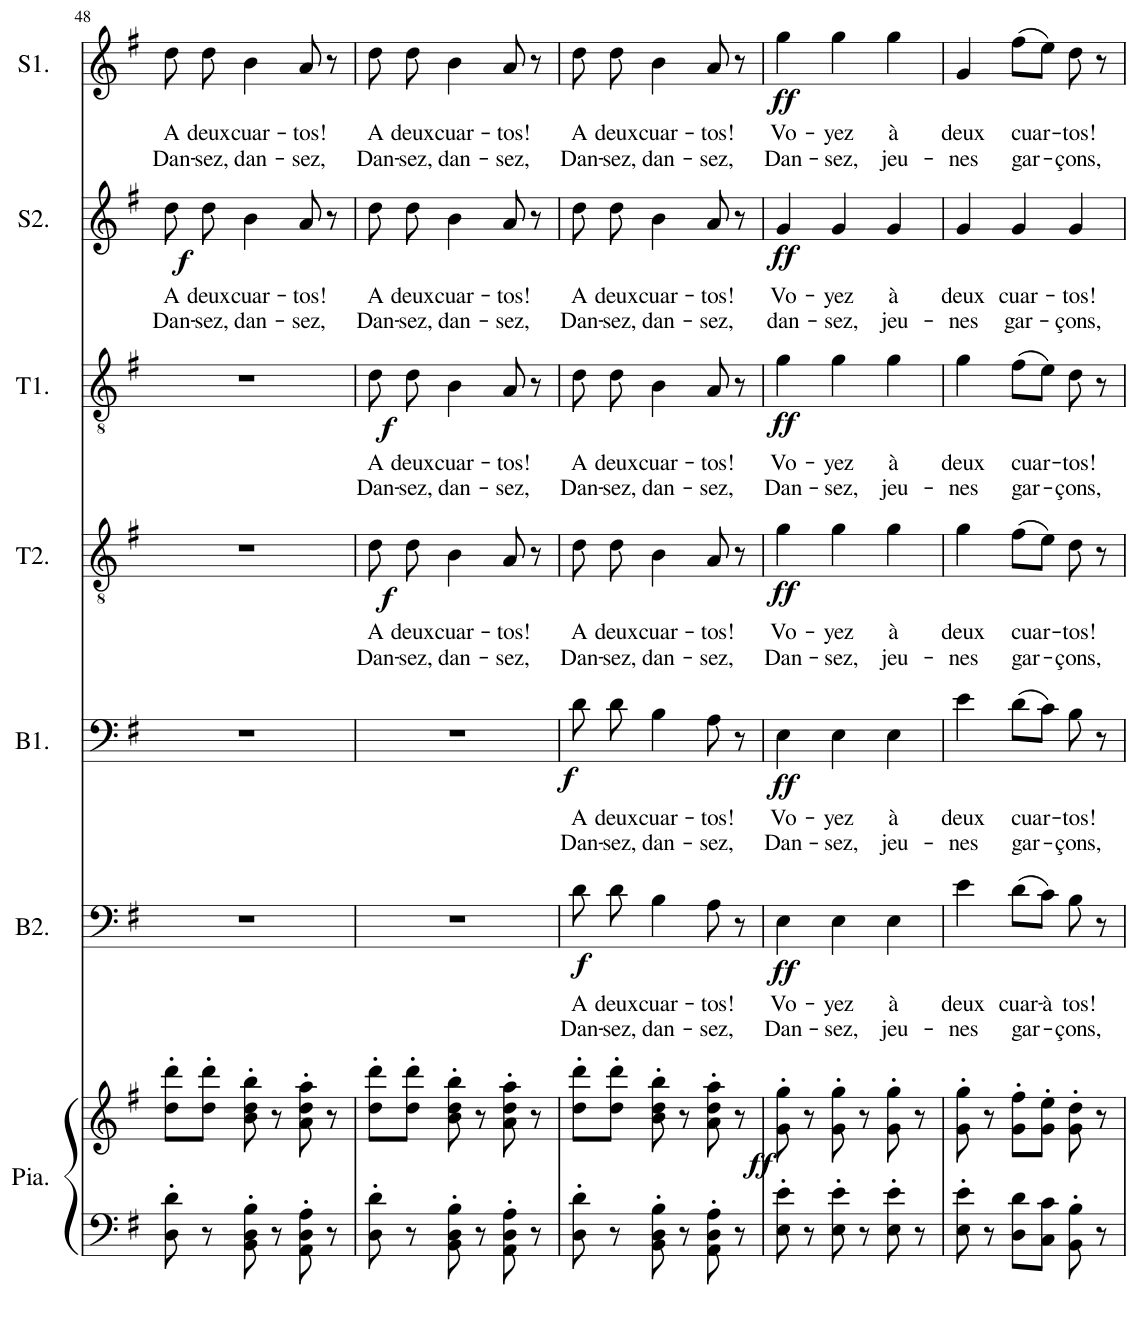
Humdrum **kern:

**kern	**kern	**dynam	**kern	**text	**text	**dynam	**kern	**text	**text	**dynam	**kern	**text	**text	**dynam	**kern	**text	**text	**dynam	**kern	**text	**text	**dynam	**kern	**text	**text	**dynam
*part7	*part7	*part7	*part6	*part6	*part6	*part6	*part5	*part5	*part5	*part5	*part4	*part4	*part4	*part4	*part3	*part3	*part3	*part3	*part2	*part2	*part2	*part2	*part1	*part1	*part1	*part1
*staff8	*staff7	*staff7/8	*staff6	*staff6	*staff6	*staff6	*staff5	*staff5	*staff5	*staff5	*staff4	*staff4	*staff4	*staff4	*staff3	*staff3	*staff3	*staff3	*staff2	*staff2	*staff2	*staff2	*staff1	*staff1	*staff1	*staff1
*I"Piano	*	*	*I"Basse 2	*	*	*	*I"Basse 1	*	*	*	*I"Ténor 2	*	*	*	*I"Ténor1	*	*	*	*I"Soprano 2	*	*	*	*I"Soprano 1	*	*	*
*I'Pia.	*	*	*I'B2.	*	*	*	*I'B1.	*	*	*	*I'T2.	*	*	*	*I'T1.	*	*	*	*I'S2.	*	*	*	*I'S1.	*	*	*
!!LO:PB:g=z
*clefF4	*clefG2	*	*clefF4	*	*	*	*clefF4	*	*	*	*clefGv2	*	*	*	*clefGv2	*	*	*	*clefG2	*	*	*	*clefG2	*	*	*
*k[f#]	*k[f#]	*	*k[f#]	*	*	*	*k[f#]	*	*	*	*k[f#]	*	*	*	*k[f#]	*	*	*	*k[f#]	*	*	*	*k[f#]	*	*	*
*M3/4	*M3/4	*	*M3/4	*	*	*	*M3/4	*	*	*	*M3/4	*	*	*	*M3/4	*	*	*	*M3/4	*	*	*	*M3/4	*	*	*
=48	=48	=48	=48	=48	=48	=48	=48	=48	=48	=48	=48	=48	=48	=48	=48	=48	=48	=48	=48	=48	=48	=48	=48	=48	=48	=48
!	!	!	!	!	!	!	!	!	!	!	!	!	!	!	!	!	!	!	!	!LO:LY:b	!LO:LY:b	!LO:DY:b	!	!LO:LY:b	!LO:LY:b	!
8D\' 8d\'	8dd\' 8ddd\'L	.	2.r	.	.	.	2.r	.	.	.	2.r	.	.	.	2.r	.	.	.	8dd\L	A	Dan-	f	8dd\	A	Dan-	.
!	!	!	!	!	!	!	!	!	!	!	!	!	!	!	!	!	!	!	!	!LO:LY:b	!LO:LY:b	!	!	!LO:LY:b	!LO:LY:b	!
8r	8dd\' 8ddd\'J	.	.	.	.	.	.	.	.	.	.	.	.	.	.	.	.	.	8dd\J	deux	-sez,	.	8dd\	deux	-sez,	.
!	!	!	!	!	!	!	!	!	!	!	!	!	!	!	!	!	!	!	!	!LO:LY:b	!LO:LY:b	!	!	!LO:LY:b	!LO:LY:b	!
8BB\' 8D\' 8B\'	8b\' 8dd\' 8bb\'	.	.	.	.	.	.	.	.	.	.	.	.	.	.	.	.	.	4b\	cuar-	dan-	.	4b\	cuar-	dan-	.
8r	8r	.	.	.	.	.	.	.	.	.	.	.	.	.	.	.	.	.	.	.	.	.	.	.	.	.
!	!	!	!	!	!	!	!	!	!	!	!	!	!	!	!	!	!	!	!	!LO:LY:b	!LO:LY:b	!	!	!LO:LY:b	!LO:LY:b	!
8AA\' 8D\' 8A\'	8a\' 8dd\' 8aa\'	.	.	.	.	.	.	.	.	.	.	.	.	.	.	.	.	.	8a/	-tos!	-sez,	.	8a/	-tos!	-sez,	.
8r	8r	.	.	.	.	.	.	.	.	.	.	.	.	.	.	.	.	.	8r	.	.	.	8r	.	.	.
=49	=49	=49	=49	=49	=49	=49	=49	=49	=49	=49	=49	=49	=49	=49	=49	=49	=49	=49	=49	=49	=49	=49	=49	=49	=49	=49
!	!	!	!	!	!	!	!	!	!	!	!	!LO:LY:b	!LO:LY:b	!LO:DY:b	!	!LO:LY:b	!LO:LY:b	!LO:DY:b	!	!LO:LY:b	!LO:LY:b	!	!	!LO:LY:b	!LO:LY:b	!
8D\' 8d\'	8dd\' 8ddd\'L	.	2.r	.	.	.	2.r	.	.	.	8d\	A	Dan-	f	8d\	A	Dan-	f	8dd\L	A	Dan-	.	8dd\	A	Dan-	.
!	!	!	!	!	!	!	!	!	!	!	!	!LO:LY:b	!LO:LY:b	!	!	!LO:LY:b	!LO:LY:b	!	!	!LO:LY:b	!LO:LY:b	!	!	!LO:LY:b	!LO:LY:b	!
8r	8dd\' 8ddd\'J	.	.	.	.	.	.	.	.	.	8d\	deux	-sez,	.	8d\	deux	-sez,	.	8dd\J	deux	-sez,	.	8dd\	deux	-sez,	.
!	!	!	!	!	!	!	!	!	!	!	!	!LO:LY:b	!LO:LY:b	!	!	!LO:LY:b	!LO:LY:b	!	!	!LO:LY:b	!LO:LY:b	!	!	!LO:LY:b	!LO:LY:b	!
8BB\' 8D\' 8B\'	8b\' 8dd\' 8bb\'	.	.	.	.	.	.	.	.	.	4B\	cuar-	dan-	.	4B\	cuar-	dan-	.	4b\	cuar-	dan-	.	4b\	cuar-	dan-	.
8r	8r	.	.	.	.	.	.	.	.	.	.	.	.	.	.	.	.	.	.	.	.	.	.	.	.	.
!	!	!	!	!	!	!	!	!	!	!	!	!LO:LY:b	!LO:LY:b	!	!	!LO:LY:b	!LO:LY:b	!	!	!LO:LY:b	!LO:LY:b	!	!	!LO:LY:b	!LO:LY:b	!
8AA\' 8D\' 8A\'	8a\' 8dd\' 8aa\'	.	.	.	.	.	.	.	.	.	8A/	-tos!	-sez,	.	8A/	-tos!	-sez,	.	8a/	-tos!	-sez,	.	8a/	-tos!	-sez,	.
8r	8r	.	.	.	.	.	.	.	.	.	8r	.	.	.	8r	.	.	.	8r	.	.	.	8r	.	.	.
=50	=50	=50	=50	=50	=50	=50	=50	=50	=50	=50	=50	=50	=50	=50	=50	=50	=50	=50	=50	=50	=50	=50	=50	=50	=50	=50
!	!	!	!	!LO:LY:b	!LO:LY:b	!LO:DY:b	!	!LO:LY:b	!LO:LY:b	!LO:DY:b	!	!LO:LY:b	!LO:LY:b	!	!	!LO:LY:b	!LO:LY:b	!	!	!LO:LY:b	!LO:LY:b	!	!	!LO:LY:b	!LO:LY:b	!
8D\' 8d\'	8dd\' 8ddd\'L	.	8d\	A	Dan-	f	8d\	A	Dan-	f	8d\	A	Dan-	.	8d\	A	Dan-	.	8dd\L	A	Dan-	.	8dd\	A	Dan-	.
!	!	!	!	!LO:LY:b	!LO:LY:b	!	!	!LO:LY:b	!LO:LY:b	!	!	!LO:LY:b	!LO:LY:b	!	!	!LO:LY:b	!LO:LY:b	!	!	!LO:LY:b	!LO:LY:b	!	!	!LO:LY:b	!LO:LY:b	!
8r	8dd\' 8ddd\'J	.	8d\	deux	-sez,	.	8d\	deux	-sez,	.	8d\	deux	-sez,	.	8d\	deux	-sez,	.	8dd\J	deux	-sez,	.	8dd\	deux	-sez,	.
!	!	!	!	!LO:LY:b	!LO:LY:b	!	!	!LO:LY:b	!LO:LY:b	!	!	!LO:LY:b	!LO:LY:b	!	!	!LO:LY:b	!LO:LY:b	!	!	!LO:LY:b	!LO:LY:b	!	!	!LO:LY:b	!LO:LY:b	!
8BB\' 8D\' 8B\'	8b\' 8dd\' 8bb\'	.	4B\	cuar-	dan-	.	4B\	cuar-	dan-	.	4B\	cuar-	dan-	.	4B\	cuar-	dan-	.	4b\	cuar-	dan-	.	4b\	cuar-	dan-	.
8r	8r	.	.	.	.	.	.	.	.	.	.	.	.	.	.	.	.	.	.	.	.	.	.	.	.	.
!	!	!	!	!LO:LY:b	!LO:LY:b	!	!	!LO:LY:b	!LO:LY:b	!	!	!LO:LY:b	!LO:LY:b	!	!	!LO:LY:b	!LO:LY:b	!	!	!LO:LY:b	!LO:LY:b	!	!	!LO:LY:b	!LO:LY:b	!
8AA\' 8D\' 8A\'	8a\' 8dd\' 8aa\'	.	8A\	-tos!	-sez,	.	8A\	-tos!	-sez,	.	8A/	-tos!	-sez,	.	8A/	-tos!	-sez,	.	8a/	-tos!	-sez,	.	8a/	-tos!	-sez,	.
8r	8r	.	8r	.	.	.	8r	.	.	.	8r	.	.	.	8r	.	.	.	8r	.	.	.	8r	.	.	.
=51	=51	=51	=51	=51	=51	=51	=51	=51	=51	=51	=51	=51	=51	=51	=51	=51	=51	=51	=51	=51	=51	=51	=51	=51	=51	=51
!	!	!LO:DY:b	!	!LO:LY:b	!LO:LY:b	!LO:DY:b	!	!LO:LY:b	!LO:LY:b	!LO:DY:b	!	!LO:LY:b	!LO:LY:b	!LO:DY:b	!	!LO:LY:b	!LO:LY:b	!LO:DY:b	!	!LO:LY:b	!LO:LY:b	!LO:DY:b	!	!LO:LY:b	!LO:LY:b	!LO:DY:b
8E\' 8e\'	8g\' 8gg\'	ff	4E\	Vo-	Dan-	ff	4E\	Vo-	Dan-	ff	4g\	Vo-	Dan-	ff	4g\	Vo-	Dan-	ff	4g/	Vo-	dan-	ff	4gg\	Vo-	Dan-	ff
8r	8r	.	.	.	.	.	.	.	.	.	.	.	.	.	.	.	.	.	.	.	.	.	.	.	.	.
!	!	!	!	!LO:LY:b	!LO:LY:b	!	!	!LO:LY:b	!LO:LY:b	!	!	!LO:LY:b	!LO:LY:b	!	!	!LO:LY:b	!LO:LY:b	!	!	!LO:LY:b	!LO:LY:b	!	!	!LO:LY:b	!LO:LY:b	!
8E\' 8e\'	8g\' 8gg\'	.	4E\	-yez	-sez,	.	4E\	-yez	-sez,	.	4g\	-yez	-sez,	.	4g\	-yez	-sez,	.	4g/	-yez	-sez,	.	4gg\	-yez	-sez,	.
8r	8r	.	.	.	.	.	.	.	.	.	.	.	.	.	.	.	.	.	.	.	.	.	.	.	.	.
!	!	!	!	!LO:LY:b	!LO:LY:b	!	!	!LO:LY:b	!LO:LY:b	!	!	!LO:LY:b	!LO:LY:b	!	!	!LO:LY:b	!LO:LY:b	!	!	!LO:LY:b	!LO:LY:b	!	!	!LO:LY:b	!LO:LY:b	!
8E\' 8e\'	8g\' 8gg\'	.	4E\	à	jeu-	.	4E\	à	jeu-	.	4g\	à	jeu-	.	4g\	à	jeu-	.	4g/	à	jeu-	.	4gg\	à	jeu-	.
8r	8r	.	.	.	.	.	.	.	.	.	.	.	.	.	.	.	.	.	.	.	.	.	.	.	.	.
=52	=52	=52	=52	=52	=52	=52	=52	=52	=52	=52	=52	=52	=52	=52	=52	=52	=52	=52	=52	=52	=52	=52	=52	=52	=52	=52
!	!	!	!	!LO:LY:b	!LO:LY:b	!	!	!LO:LY:b	!LO:LY:b	!	!	!LO:LY:b	!LO:LY:b	!	!	!LO:LY:b	!LO:LY:b	!	!	!LO:LY:b	!LO:LY:b	!	!	!LO:LY:b	!LO:LY:b	!
8E\' 8e\'	8g\' 8gg\'	.	4e\	deux	-nes	.	4e\	deux	-nes	.	4g\	deux	-nes	.	4g\	deux	-nes	.	4g/	deux	-nes	.	4g/	deux	-nes	.
8r	8r	.	.	.	.	.	.	.	.	.	.	.	.	.	.	.	.	.	.	.	.	.	.	.	.	.
!	!	!	!	!LO:LY:b	!LO:LY:b	!	!	!LO:LY:b	!LO:LY:b	!	!	!LO:LY:b	!LO:LY:b	!	!	!LO:LY:b	!LO:LY:b	!	!	!LO:LY:b	!LO:LY:b	!	!	!LO:LY:b	!LO:LY:b	!
8D\ 8d\L	8g\' 8ff#\'L	.	(8d\L	cuar-	gar-	.	(8d\L	cuar-	gar-	.	(8f#\L	cuar-	gar-	.	(8f#\L	cuar-	gar-	.	4g/	cuar-	gar-	.	(8ff#\L	cuar-	gar-	.
!	!	!	!	!LO:LY:b	!	!	!	!	!	!	!	!	!	!	!	!	!	!	!	!	!	!	!	!	!	!
8C\ 8c\J	8g\' 8ee\'J	.	8c\J)	à	.	.	8c\J)	.	.	.	8e\J)	.	.	.	8e\J)	.	.	.	.	.	.	.	8ee\J)	.	.	.
!	!	!	!	!LO:LY:b	!LO:LY:b	!	!	!LO:LY:b	!LO:LY:b	!	!	!LO:LY:b	!LO:LY:b	!	!	!LO:LY:b	!LO:LY:b	!	!	!LO:LY:b	!LO:LY:b	!	!	!LO:LY:b	!LO:LY:b	!
8BB\' 8B\'	8g\' 8dd\'	.	8B\	-tos!	-çons,	.	8B\	-tos!	-çons,	.	8d\	-tos!	-çons,	.	8d\	-tos!	-çons,	.	4g/	-tos!	-çons,	.	8dd\	-tos!	-çons,	.
8r	8r	.	8r	.	.	.	8r	.	.	.	8r	.	.	.	8r	.	.	.	.	.	.	.	8r	.	.	.
=	=	=	=	=	=	=	=	=	=	=	=	=	=	=	=	=	=	=	=	=	=	=	=	=	=	=
*-	*-	*-	*-	*-	*-	*-	*-	*-	*-	*-	*-	*-	*-	*-	*-	*-	*-	*-	*-	*-	*-	*-	*-	*-	*-	*-
